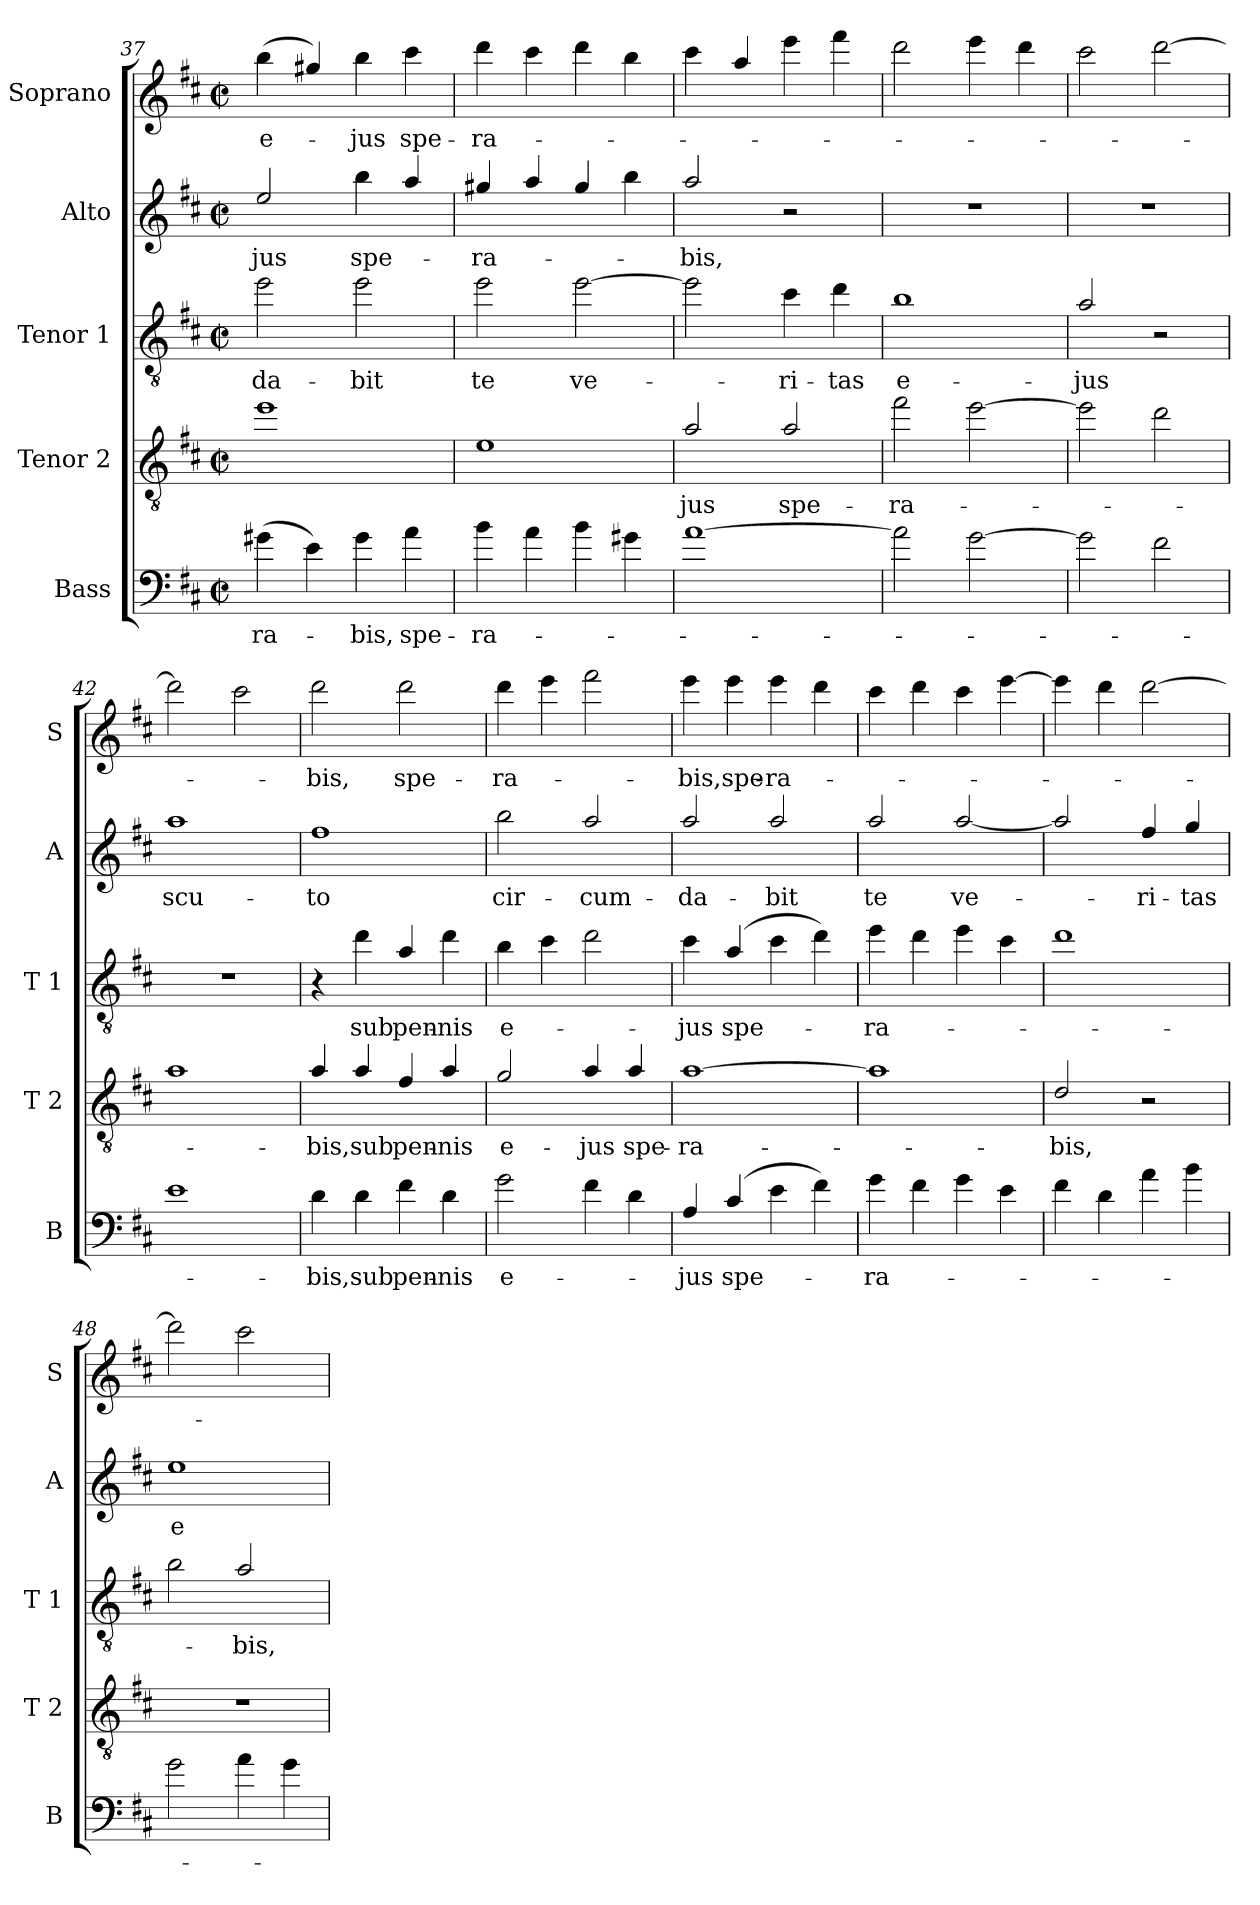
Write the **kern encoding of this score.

**kern	**text	**kern	**text	**kern	**text	**kern	**text	**kern	**text
*part5	*part5	*part4	*part4	*part3	*part3	*part2	*part2	*part1	*part1
*staff5	*staff5	*staff4	*staff4	*staff3	*staff3	*staff2	*staff2	*staff1	*staff1
*I"Bass	*	*I"Tenor 2	*	*I"Tenor 1	*	*I"Alto	*	*I"Soprano	*
*I'B	*	*I'T 2	*	*I'T 1	*	*I'A	*	*I'S	*
*clefF4	*	*clefGv2	*	*clefGv2	*	*clefG2	*	*clefG2	*
*ITrd7c12	*	*ITrd7c12	*	*ITrd7c12	*	*ITrd7c12	*	*ITrd7c12	*
*k[f#c#]	*	*k[f#c#]	*	*k[f#c#]	*	*k[f#c#]	*	*k[f#c#]	*
*D:	*	*D:	*	*D:	*	*D:	*	*D:	*
*M2/2	*	*M2/2	*	*M2/2	*	*M2/2	*	*M2/2	*
*met(c|)	*	*met(c|)	*	*met(c|)	*	*met(c|)	*	*met(c|)	*
=37	=37	=37	=37	=37	=37	=37	=37	=37	=37
!	!LO:LY:b	!	!	!	!LO:LY:b	!	!LO:LY:b	!	!LO:LY:b
(>4G#X\	-ra-	1e	.	2e\	-da-	2e/	-jus	(>4b\	e-
4E\)	.	.	.	.	.	.	.	4g#X/)	.
!	!LO:LY:b	!	!	!	!LO:LY:b	!	!LO:LY:b	!	!LO:LY:b
4G#\	-bis,	.	.	2e\	-bit	4b\	spe-	4b\	-jus
!	!LO:LY:b	!	!	!	!	!	!	!	!LO:LY:b
4A\	spe-	.	.	.	.	4a/	.	4cc#\	spe-
!!LO:PB:g=z
=38	=38	=38	=38	=38	=38	=38	=38	=38	=38
!	!LO:LY:b	!	!	!	!LO:LY:b	!	!LO:LY:b	!	!LO:LY:b
4B\	-ra-	1E	.	2e\	te	4g#X/	-ra-	4dd\	-ra-
4A\	.	.	.	.	.	4a/	.	4cc#\	.
!	!	!	!	!	!LO:LY:b	!	!	!	!
4B\	.	.	.	[2e\	ve-	4g#/	.	4dd\	.
4G#X\	.	.	.	.	.	4b\	.	4b\	.
=39	=39	=39	=39	=39	=39	=39	=39	=39	=39
!	!	!	!LO:LY:b	!	!	!	!LO:LY:b	!	!
[1A	.	2A/	-jus	2e\]	.	2a/	-bis,	4cc#\	.
.	.	.	.	.	.	.	.	4a/	.
!	!	!	!LO:LY:b	!	!LO:LY:b	!	!	!	!
.	.	2A/	spe-	4c#\	-ri-	2r	.	4ee\	.
!	!	!	!	!	!LO:LY:b	!	!	!	!
.	.	.	.	4d\	-tas	.	.	4ff#\	.
=40	=40	=40	=40	=40	=40	=40	=40	=40	=40
!	!	!	!LO:LY:b	!	!LO:LY:b	!	!	!	!
2A\]	.	2f#\	-ra-	1B	e-	1r	.	2dd\	.
[2G\	.	[2e\	.	.	.	.	.	4ee\	.
.	.	.	.	.	.	.	.	4dd\	.
=41	=41	=41	=41	=41	=41	=41	=41	=41	=41
!	!	!	!	!	!LO:LY:b	!	!	!	!
2G\]	.	2e\]	.	2A/	-jus	1r	.	2cc#\	.
2F#\	.	2d\	.	2r	.	.	.	[2dd\	.
=42	=42	=42	=42	=42	=42	=42	=42	=42	=42
!	!	!	!	!	!	!	!LO:LY:b	!	!
1E	.	1A	.	1r	.	1a	scu-	2dd\]	.
.	.	.	.	.	.	.	.	2cc#\	.
=43	=43	=43	=43	=43	=43	=43	=43	=43	=43
!	!LO:LY:b	!	!LO:LY:b	!	!	!	!LO:LY:b	!	!LO:LY:b
4D\	-bis,	4A/	-bis,	4r	.	1f#	-to	2dd\	-bis,
!	!LO:LY:b	!	!LO:LY:b	!	!LO:LY:b	!	!	!	!
4D\	sub	4A/	sub	4d\	sub	.	.	.	.
!	!LO:LY:b	!	!LO:LY:b	!	!LO:LY:b	!	!	!	!LO:LY:b
4F#\	pen-	4F#/	pen-	4A/	pen-	.	.	2dd\	spe-
!	!LO:LY:b	!	!LO:LY:b	!	!LO:LY:b	!	!	!	!
4D\	-nis	4A/	-nis	4d\	-nis	.	.	.	.
=44	=44	=44	=44	=44	=44	=44	=44	=44	=44
!	!LO:LY:b	!	!LO:LY:b	!	!LO:LY:b	!	!LO:LY:b	!	!LO:LY:b
2G\	e-	2G/	e-	4B\	e-	2b\	cir-	4dd\	-ra-
.	.	.	.	4c#\	.	.	.	4ee\	.
!	!	!	!LO:LY:b	!	!	!	!LO:LY:b	!	!
4F#\	.	4A/	-jus	2d\	.	2a/	-cum-	2ff#\	.
!	!	!	!LO:LY:b	!	!	!	!	!	!
4D\	.	4A/	spe-	.	.	.	.	.	.
=45	=45	=45	=45	=45	=45	=45	=45	=45	=45
!	!LO:LY:b	!	!LO:LY:b	!	!LO:LY:b	!	!LO:LY:b	!	!LO:LY:b
4AA/	-jus	[1A	-ra-	4c#\	-jus	2a/	-da-	4ee\	-bis,
!	!LO:LY:b	!	!	!	!LO:LY:b	!	!	!	!LO:LY:b
(4C#/	spe-	.	.	(4A/	spe-	.	.	4ee\	spe-
!	!	!	!	!	!	!	!LO:LY:b	!	!LO:LY:b
4E\	.	.	.	4c#\	.	2a/	-bit	4ee\	-ra-
4F#\)	.	.	.	4d\)	.	.	.	4dd\	.
!!LO:LB:g=z
=46	=46	=46	=46	=46	=46	=46	=46	=46	=46
!	!LO:LY:b	!	!	!	!LO:LY:b	!	!LO:LY:b	!	!
4G\	-ra-	1A]	.	4e\	-ra-	2a/	te	4cc#\	.
4F#\	.	.	.	4d\	.	.	.	4dd\	.
!	!	!	!	!	!	!	!LO:LY:b	!	!
4G\	.	.	.	4e\	.	[2a/	ve-	4cc#\	.
4E\	.	.	.	4c#\	.	.	.	[4ee\	.
=47	=47	=47	=47	=47	=47	=47	=47	=47	=47
!	!	!	!LO:LY:b	!	!	!	!	!	!
4F#\	.	2D/	-bis,	1d	.	2a/]	.	4ee\]	.
4D\	.	.	.	.	.	.	.	4dd\	.
!	!	!	!	!	!	!	!LO:LY:b	!	!
4A\	.	2r	.	.	.	4f#/	-ri-	[2dd\	.
!	!	!	!	!	!	!	!LO:LY:b	!	!
4B\	.	.	.	.	.	4g/	-tas	.	.
=48	=48	=48	=48	=48	=48	=48	=48	=48	=48
!	!	!	!	!	!	!	!LO:LY:b	!	!
2G\	.	1r	.	2B\	.	1e	e-	2dd\]	.
!	!	!	!	!	!LO:LY:b	!	!	!	!
4A\	.	.	.	2A/	-bis,	.	.	2cc#\	.
4G\	.	.	.	.	.	.	.	.	.
=	=	=	=	=	=	=	=	=	=
*-	*-	*-	*-	*-	*-	*-	*-	*-	*-
